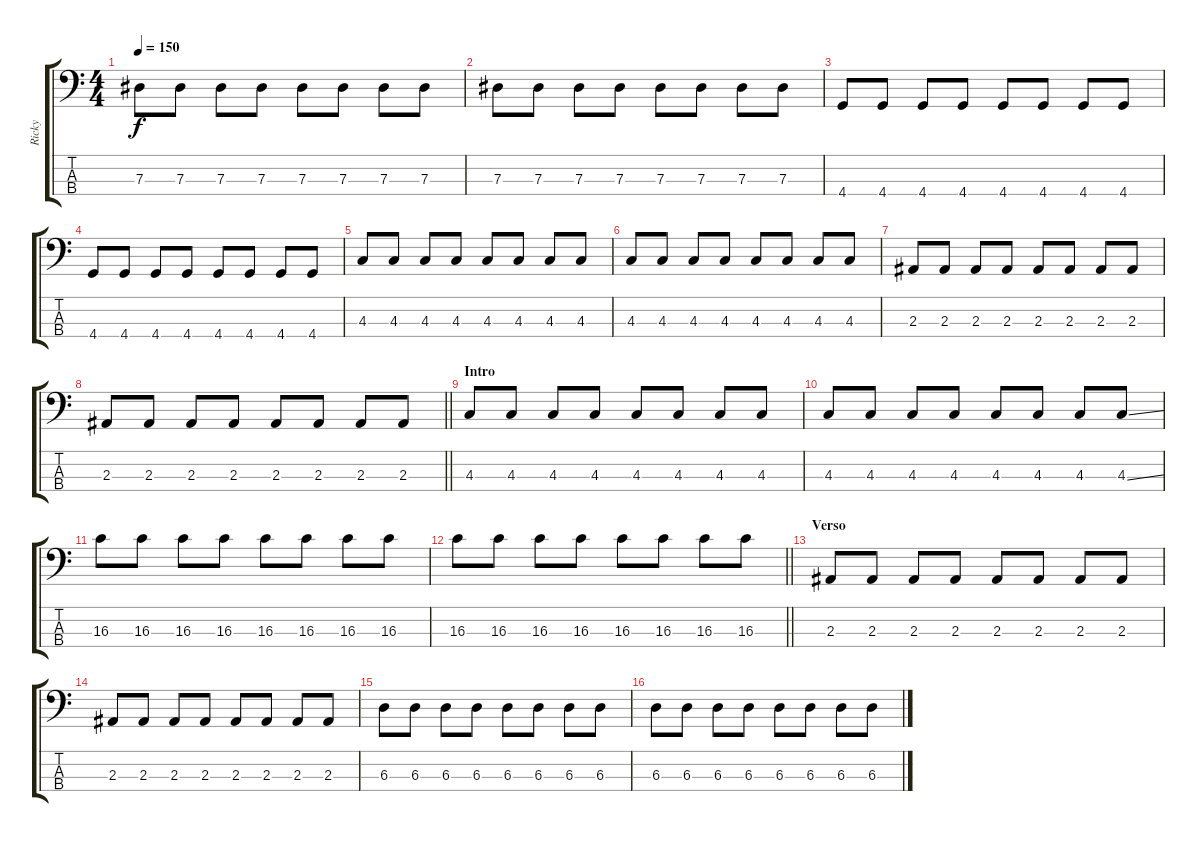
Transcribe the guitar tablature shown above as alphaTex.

\track ("Ricky" "Ricky") {instrument electricbasspick}
\staff {score tabs}
\tuning (Gb2 Db2 Ab1 Eb1) {hide}
\ts (4 4)
\tempo 150
\clef f4
\ks c
7.3.8{dy f} 7.3.8 7.3.8 7.3.8 7.3.8 7.3.8 7.3.8 7.3.8 |
7.3.8 7.3.8 7.3.8 7.3.8 7.3.8 7.3.8 7.3.8 7.3.8 |
4.4.8 4.4.8 4.4.8 4.4.8 4.4.8 4.4.8 4.4.8 4.4.8 |
4.4.8 4.4.8 4.4.8 4.4.8 4.4.8 4.4.8 4.4.8 4.4.8 |
4.3.8 4.3.8 4.3.8 4.3.8 4.3.8 4.3.8 4.3.8 4.3.8 |
4.3.8 4.3.8 4.3.8 4.3.8 4.3.8 4.3.8 4.3.8 4.3.8 |
2.3.8 2.3.8 2.3.8 2.3.8 2.3.8 2.3.8 2.3.8 2.3.8 |
\barLineRight lightlight
2.3.8 2.3.8 2.3.8 2.3.8 2.3.8 2.3.8 2.3.8 2.3.8 |
\section ("" "Intro")
4.3.8 4.3.8 4.3.8 4.3.8 4.3.8 4.3.8 4.3.8 4.3.8 |
4.3.8 4.3.8 4.3.8 4.3.8 4.3.8 4.3.8 4.3.8 4.3{ss}.8 |
16.3.8 16.3.8 16.3.8 16.3.8 16.3.8 16.3.8 16.3.8 16.3.8 |
\barLineRight lightlight
16.3.8 16.3.8 16.3.8 16.3.8 16.3.8 16.3.8 16.3.8 16.3.8 |
\section ("" "Verso")
2.3.8 2.3.8 2.3.8 2.3.8 2.3.8 2.3.8 2.3.8 2.3.8 |
2.3.8 2.3.8 2.3.8 2.3.8 2.3.8 2.3.8 2.3.8 2.3.8 |
6.3.8 6.3.8 6.3.8 6.3.8 6.3.8 6.3.8 6.3.8 6.3.8 |
6.3.8 6.3.8 6.3.8 6.3.8 6.3.8 6.3.8 6.3.8 6.3.8
